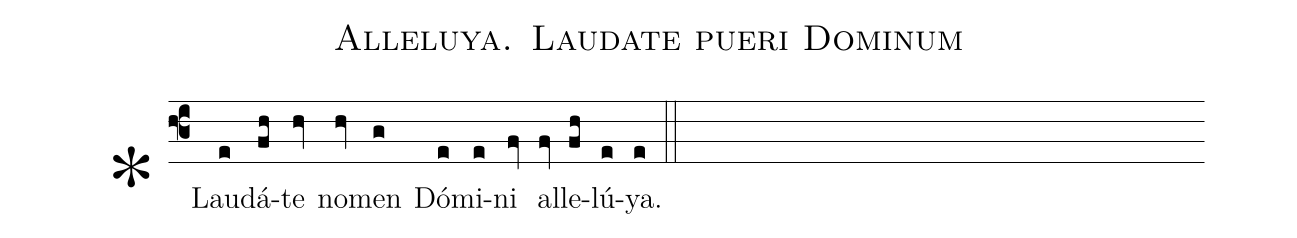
name: Alleluya. Laudate pueri Dominum;
%%
(f3) *() Lau(e)dá(fh)te(hv) no(hv)men(g) Dó(e)mi(e)ni(fv) al(fv)le(fh)lú(e)ya.(e) (::)
